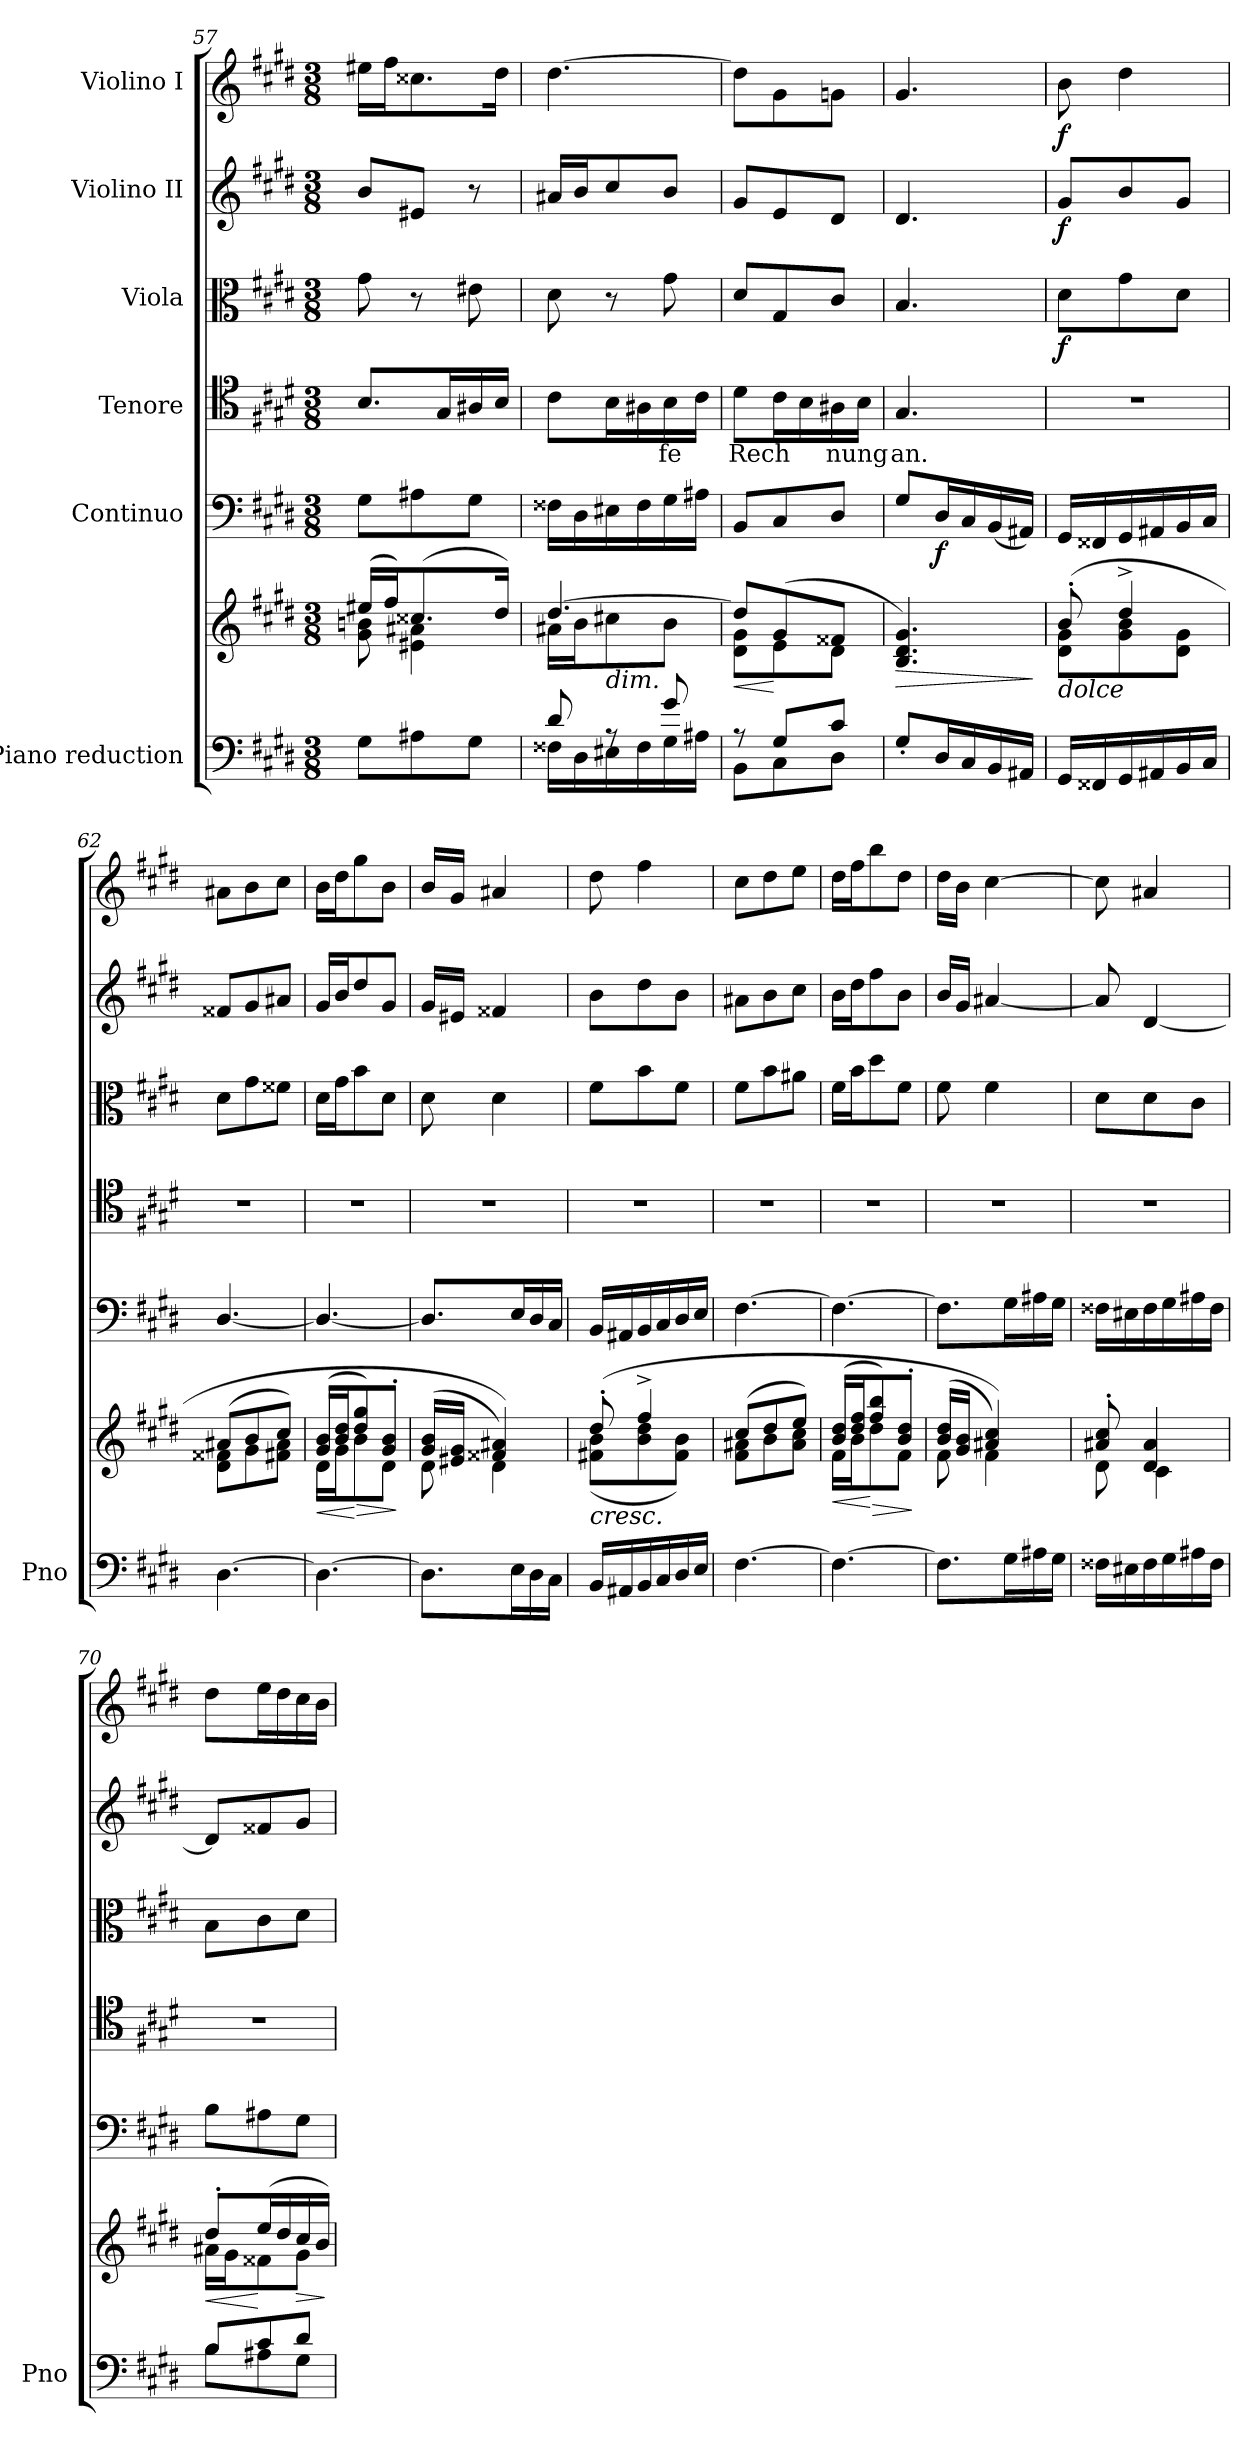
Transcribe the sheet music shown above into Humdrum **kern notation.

**kern	**kern	**dynam	**kern	**dynam	**kern	**text	**kern	**dynam	**kern	**dynam	**kern	**dynam
*part6	*part6	*part6	*part5	*part5	*part4	*part4	*part3	*part3	*part2	*part2	*part1	*part1
*staff7	*staff6	*staff6/7	*staff5	*staff5	*staff4	*staff4	*staff3	*staff3	*staff2	*staff2	*staff1	*staff1
*I"Piano reduction	*	*	*I"Continuo	*	*I"Tenore	*	*I"Viola	*	*I"Violino II	*	*I"Violino I	*
*I'Pno	*	*	*	*	*	*	*	*	*	*	*	*
*clefF4	*clefG2	*	*clefF4	*	*clefC4	*	*clefC3	*	*clefG2	*	*clefG2	*
*k[f#c#g#d#]	*k[f#c#g#d#]	*	*k[f#c#g#d#]	*	*k[f#c#g#d#]	*	*k[f#c#g#d#]	*	*k[f#c#g#d#]	*	*k[f#c#g#d#]	*
*M3/8	*M3/8	*	*M3/8	*	*M3/8	*	*M3/8	*	*M3/8	*	*M3/8	*
=57	=57	=57	=57	=57	=57	=57	=57	=57	=57	=57	=57	=57
*	*^	*	*	*	*	*	*	*	*	*	*	*
8G#\L	(>16ee#X/LL	8g#\ 8bn\	.	8G#\L	.	8.B/L	.	8g#\	.	8b/L	.	16ee#X\LL	.
.	16ff#/J)	.	.	.	.	.	.	.	.	.	.	16ff#\J	.
8A#X\	(>8.cc##X/	4e#X\ 4a#X\	.	8A#X\	.	.	.	8r	.	8e#X/J	.	8.cc##X\	.
.	.	.	.	.	.	16G#/L	.	.	.	.	.	.	.
8G#\J	.	.	.	8G#\J	.	16A#X/	.	8e#X\	.	8r	.	.	.
.	16dd#/Jk)	.	.	.	.	16B/JJ	.	.	.	.	.	16dd#\Jk	.
!!LO:PB:g=z
=58	=58	=58	=58	=58	=58	=58	=58	=58	=58	=58	=58	=58	=58
*^	*	*	*	*	*	*	*	*	*	*	*	*	*
8d#/	16F##X\LL	[4.dd#/	16a#X\LL	.	16F##X\LL	.	8c#\L	.	8d#\	.	16a#X/LL	.	[4.dd#\	.
.	16D#\	.	16b\J	.	16D#\	.	.	.	.	.	16b/J	.	.	.
!	!	!	!LO:TX:b:i:t=dim.	!	!	!	!	!	!	!	!	!	!	!
8rA	16E#X\	.	8cc#X\	.	16E#X\	.	16B\L	.	8r	.	8cc#/	.	.	.
.	16F##\	.	.	.	16F##\	.	16A#X\	.	.	.	.	.	.	.
!	!	!	!	!	!	!	!	!LO:LY:b	!	!	!	!	!	!
8g#/	16G#\	.	8b\J	.	16G#\	.	16B\	fe	8g#\	.	8b/J	.	.	.
.	16A#X\JJ	.	.	.	16A#X\JJ	.	16c#\JJ	.	.	.	.	.	.	.
=59	=59	=59	=59	=59	=59	=59	=59	=59	=59	=59	=59	=59	=59	=59
!	!	!	!	!LO:HP:b	!	!	!	!LO:LY:b	!	!	!	!	!	!
8rA	8BB\L	8dd#/L]	8d#\ 8g#\L	<	8BB/L	.	8d#\L	Rech	8d#/L	.	8g#/L	.	8dd#\L]	.
8G#/L	8C#\	(>8g#/	8e\	[	8C#/	.	16c#\L	.	8G#/	.	8e/	.	8g#\	.
.	.	.	.	.	.	.	16B\	.	.	.	.	.	.	.
!	!	!	!	!	!	!	!	!LO:LY:b	!	!	!	!	!	!
8c#/J	8D#\J	8f##X/J	8d#\J	.	8D#/J	.	16A#X\	nung	8c#/J	.	8d#/J	.	8gn\J	.
.	.	.	.	.	.	.	16B\JJ	.	.	.	.	.	.	.
*v	*v	*	*	*	*	*	*	*	*	*	*	*	*	*
*	*v	*v	*	*	*	*	*	*	*	*	*	*	*
=60	=60	=60	=60	=60	=60	=60	=60	=60	=60	=60	=60	=60
!	!	!LO:HP:b	!	!	!	!LO:LY:b	!	!	!	!	!	!
8G#'/L	4.B/ 4.d#/ 4.g#/)	>	8G#/L	.	4.G#/	an.	4.B/	.	4.d#/	.	4.g#/	.
!	!	!	!	!LO:DY:b	!	!	!	!	!	!	!	!
16D#/L	.	.	16D#/L	f	.	.	.	.	.	.	.	.
16C#/	.	.	16C#/	.	.	.	.	.	.	.	.	.
16BB/	.	.	(<16BB/	.	.	.	.	.	.	.	.	.
16AA#X/JJ	.	.	16AA#X/JJ)	.	.	.	.	.	.	.	.	.
.	.	]	.	.	.	.	.	.	.	.	.	.
=61	=61	=61	=61	=61	=61	=61	=61	=61	=61	=61	=61	=61
*	*^	*	*	*	*	*	*	*	*	*	*	*
!	!LO:TX:b:i:t=dolce	!	!	!	!	!	!	!	!	!	!	!	!
!	!	!	!	!	!	!	!	!	!LO:DY:b	!	!LO:DY:b	!	!LO:DY:b
16GG#/LL	(>8b'/	8d#\ 8g#\L	.	16GG#/LL	.	4.r	.	8d#\L	f	8g#/L	f	8b\	f
16FF##X/	.	.	.	16FF##X/	.	.	.	.	.	.	.	.	.
16GG#/	4dd#^/	8g#\ 8b\	.	16GG#/	.	.	.	8g#\	.	8b/	.	4dd#\	.
16AA#X/	.	.	.	16AA#X/	.	.	.	.	.	.	.	.	.
16BB/	.	8d#\ 8g#\J	.	16BB/	.	.	.	8d#\J	.	8g#/J	.	.	.
16C#/JJ	.	.	.	16C#/JJ	.	.	.	.	.	.	.	.	.
=62	=62	=62	=62	=62	=62	=62	=62	=62	=62	=62	=62	=62	=62
[4.D#\	(>8a#X/L	8d#\ 8f##X\L	.	[4.D#/	.	4.r	.	8d#\L	.	8f##X/L	.	8a#X\L	.
.	8b/	8g#\	.	.	.	.	.	8g#\	.	8g#/	.	8b\	.
.	8cc#/J)	8f#X\ 8a#\J	.	.	.	.	.	8f##X\J	.	8a#X/J	.	8cc#\J	.
=63	=63	=63	=63	=63	=63	=63	=63	=63	=63	=63	=63	=63	=63
!	!	!	!LO:HP:b	!	!	!	!	!	!	!	!	!	!
4.D#\_	(>16g#/ 16b/LL	16d#\LL	<	4.D#/_	.	4.r	.	16d#\LL	.	16g#/LL	.	16b\LL	.
.	16b/ 16dd#/J	16g#\J	.	.	.	.	.	16g#\J	.	16b/J	.	16dd#\J	.
!	!	!	!LO:HP:n=1:b	!	!	!	!	!	!	!	!	!	!
.	8dd#/ 8gg#/)	8b\	[ >	.	.	.	.	8b\	.	8dd#/	.	8gg#\	.
.	8g#/' 8b/'J	8d#\J	.	.	.	.	.	8d#\J	.	8g#/J	.	8b\J	.
*	*v	*v	*	*	*	*	*	*	*	*	*	*	*
.	.	]	.	.	.	.	.	.	.	.	.	.
=64	=64	=64	=64	=64	=64	=64	=64	=64	=64	=64	=64	=64
*	*^	*	*	*	*	*	*	*	*	*	*	*
8.D#\L]	(>16g#/ 16b/LL	8d#\	.	8.D#/L]	.	4.r	.	8d#\	.	16g#/LL	.	16b/LL	.
.	16e#X/ 16g#/JJ	.	.	.	.	.	.	.	.	16e#X/JJ	.	16g#/JJ	.
.	4f##X/ 4a#X/))	4d#\	.	.	.	.	.	4d#\	.	4f##X/	.	4a#X/	.
16E\L	.	.	.	16E/L	.	.	.	.	.	.	.	.	.
16D#\	.	.	.	16D#/	.	.	.	.	.	.	.	.	.
16C#\JJ	.	.	.	16C#/JJ	.	.	.	.	.	.	.	.	.
=65	=65	=65	=65	=65	=65	=65	=65	=65	=65	=65	=65	=65	=65
!	!LO:TX:b:i:t=cresc.	!	!	!	!	!	!	!	!	!	!	!	!
16BB/LL	(>8dd#'/	(<8f#X\ 8b\L	.	16BB/LL	.	4.r	.	8f#\L	.	8b\L	.	8dd#\	.
16AA#X/	.	.	.	16AA#X/	.	.	.	.	.	.	.	.	.
16BB/	4ff#^/	8b\ 8dd#\	.	16BB/	.	.	.	8b\	.	8dd#\	.	4ff#\	.
16C#/	.	.	.	16C#/	.	.	.	.	.	.	.	.	.
16D#/	.	8f#\ 8b\J)	.	16D#/	.	.	.	8f#\J	.	8b\J	.	.	.
16E/JJ	.	.	.	16E/JJ	.	.	.	.	.	.	.	.	.
=66	=66	=66	=66	=66	=66	=66	=66	=66	=66	=66	=66	=66	=66
[4.F#\	(>8cc#/L	8f#\ 8a#X\L	.	[4.F#\	.	4.r	.	8f#\L	.	8a#X\L	.	8cc#\L	.
.	8dd#/	8b\	.	.	.	.	.	8b\	.	8b\	.	8dd#\	.
.	8ee/J)	8a#\ 8cc#\J	.	.	.	.	.	8a#X\J	.	8cc#\J	.	8ee\J	.
!!LO:LB:g=z
=67	=67	=67	=67	=67	=67	=67	=67	=67	=67	=67	=67	=67	=67
!	!	!	!LO:HP:b	!	!	!	!	!	!	!	!	!	!
4.F#\_	(>16b/ 16dd#/LL	16f#\LL	<	4.F#\_	.	4.r	.	16f#\LL	.	16b\LL	.	16dd#\LL	.
.	16dd#/ 16ff#/J	16b\J	.	.	.	.	.	16b\J	.	16dd#\J	.	16ff#\J	.
!	!	!	!LO:HP:n=1:b	!	!	!	!	!	!	!	!	!	!
.	8ff#/ 8bb/)	8dd#\	[ >	.	.	.	.	8dd#\	.	8ff#\	.	8bb\	.
.	8b/' 8dd#/'J	8f#\J	.	.	.	.	.	8f#\J	.	8b\J	.	8dd#\J	.
*	*v	*v	*	*	*	*	*	*	*	*	*	*	*
.	.	]	.	.	.	.	.	.	.	.	.	.
=68	=68	=68	=68	=68	=68	=68	=68	=68	=68	=68	=68	=68
*	*^	*	*	*	*	*	*	*	*	*	*	*
8.F#\L]	(>16b/ 16dd#/LL	8f#\	.	8.F#\L]	.	4.r	.	8f#\	.	16b/LL	.	16dd#\LL	.
.	16g#/ 16b/JJ	.	.	.	.	.	.	.	.	16g#/JJ	.	16b\JJ	.
.	4a#X/ 4cc#/))	4f#\	.	.	.	.	.	4f#\	.	[4a#X/	.	[4cc#\	.
16G#\L	.	.	.	16G#\L	.	.	.	.	.	.	.	.	.
16A#X\	.	.	.	16A#X\	.	.	.	.	.	.	.	.	.
16G#\JJ	.	.	.	16G#\JJ	.	.	.	.	.	.	.	.	.
=69	=69	=69	=69	=69	=69	=69	=69	=69	=69	=69	=69	=69	=69
16F##X\LL	8a#X/' 8cc#/'	8d#\	.	16F##X\LL	.	4.r	.	8d#\L	.	8a#/]	.	8cc#\]	.
16E#X\	.	.	.	16E#X\	.	.	.	.	.	.	.	.	.
16F##\	4d#/ 4a#/	4c#\	.	16F##\	.	.	.	8d#\	.	[4d#/	.	4a#X/	.
16G#\	.	.	.	16G#\	.	.	.	.	.	.	.	.	.
16A#X\	.	.	.	16A#X\	.	.	.	8c#\J	.	.	.	.	.
16F##\JJ	.	.	.	16F##\JJ	.	.	.	.	.	.	.	.	.
=70	=70	=70	=70	=70	=70	=70	=70	=70	=70	=70	=70	=70	=70
*^	*	*	*	*	*	*	*	*	*	*	*	*	*
!	!	!	!	!LO:HP:b	!	!	!	!	!	!	!	!	!	!
8B/L	8B\L	8dd#'/L	16a#X\LL	<	8B\L	.	4.r	.	8B\L	.	8d#/L]	.	8dd#\L	.
.	.	.	16g#\J	.	.	.	.	.	.	.	.	.	.	.
8c#/	8A#X\	(>16ee/L	8f##X\	[	8A#X\	.	.	.	8c#\	.	8f##X/	.	16ee\L	.
.	.	16dd#/	.	.	.	.	.	.	.	.	.	.	16dd#\	.
!	!	!	!	!LO:HP:b	!	!	!	!	!	!	!	!	!	!
8d#/J	8G#\J	16cc#/	8g#\J	>	8G#\J	.	.	.	8d#\J	.	8g#/J	.	16cc#\	.
.	.	16b/JJ)	.	.	.	.	.	.	.	.	.	.	16b\JJ	.
*v	*v	*	*	*	*	*	*	*	*	*	*	*	*	*
*	*v	*v	*	*	*	*	*	*	*	*	*	*	*
.	.	]	.	.	.	.	.	.	.	.	.	.
=	=	=	=	=	=	=	=	=	=	=	=	=
*-	*-	*-	*-	*-	*-	*-	*-	*-	*-	*-	*-	*-
